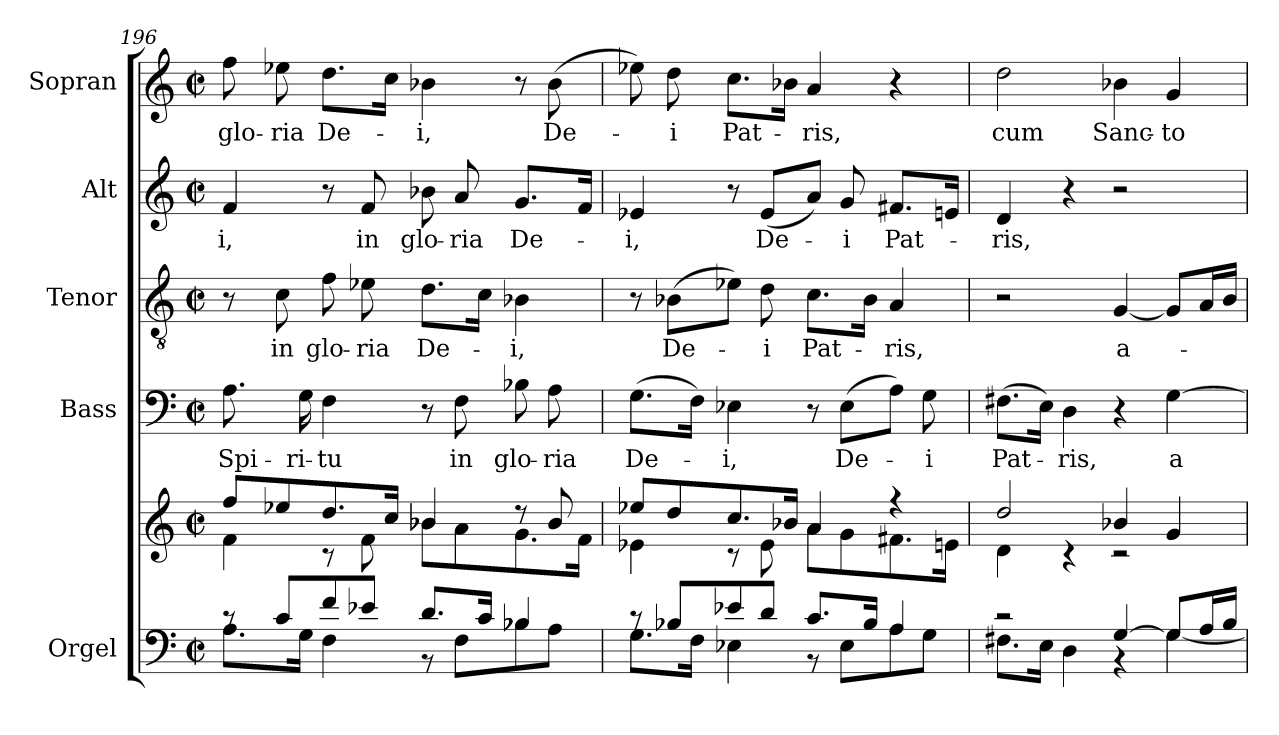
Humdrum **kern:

**kern	**kern	**kern	**text	**kern	**text	**kern	**text	**kern	**text
*part5	*part5	*part4	*part4	*part3	*part3	*part2	*part2	*part1	*part1
*staff6	*staff5	*staff4	*staff4	*staff3	*staff3	*staff2	*staff2	*staff1	*staff1
*I"Orgel	*	*I"Bass	*	*I"Tenor	*	*I"Alt	*	*I"Sopran	*
*I'Org.	*	*I'B	*	*I'T	*	*I'A	*	*I'S	*
*clefF4	*clefG2	*clefF4	*	*clefGv2	*	*clefG2	*	*clefG2	*
*k[]	*k[]	*k[]	*	*k[]	*	*k[]	*	*k[]	*
*C:	*C:	*C:	*	*C:	*	*C:	*	*C:	*
*M2/2	*M2/2	*M2/2	*	*M2/2	*	*M2/2	*	*M2/2	*
*met(c|)	*met(c|)	*met(c|)	*	*met(c|)	*	*met(c|)	*	*met(c|)	*
=196	=196	=196	=196	=196	=196	=196	=196	=196	=196
*^	*^	*	*	*	*	*	*	*	*
!	!	!	!	!	!LO:LY:b	!	!	!	!LO:LY:b	!	!LO:LY:b
8rc	8.A\L	8ff/L	4f\	8.A\	Spi-	8r	.	4f/	-i,	8ff\	glo-
!	!	!	!	!	!	!	!LO:LY:b	!	!	!	!LO:LY:b
8c/L	.	8ee-X/	.	.	.	8c\	in	.	.	8ee-X\	-ria
!	!	!	!	!	!LO:LY:b	!	!	!	!	!	!
.	16G\Jk	.	.	16G\	-ri-	.	.	.	.	.	.
!	!	!	!	!	!LO:LY:b	!	!LO:LY:b	!	!	!	!LO:LY:b
8f/	4F\	8.dd/	8rc	4F\	-tu	8f\	glo-	8r	.	8.dd\L	De-
!	!	!	!	!	!	!	!LO:LY:b	!	!LO:LY:b	!	!
8e-X/J	.	.	8f\	.	.	8e-X\	-ria	8f/	in	.	.
.	.	16cc/Jk	.	.	.	.	.	.	.	16cc\Jk	.
!	!	!	!	!	!	!	!LO:LY:b	!	!LO:LY:b	!	!LO:LY:b
8.d/L	8r	4b-X/	8b-X\L	8r	.	8.d\L	De-	8b-X\	glo-	4b-X\	-i,
!	!	!	!	!	!LO:LY:b	!	!	!	!LO:LY:b	!	!
.	8F\L	.	8a\	8F\	in	.	.	8a/	-ria	.	.
16c/Jk	.	.	.	.	.	16c\Jk	.	.	.	.	.
!	!	!	!	!	!LO:LY:b	!	!LO:LY:b	!	!LO:LY:b	!	!
4B-X/	8B-X\	8rdd	8.g\	8B-X\	glo-	4B-X\	-i,	8.g/L	De-	8r	.
!	!	!	!	!	!LO:LY:b	!	!	!	!	!	!LO:LY:b
.	8A\J	8b-/	.	8A\	-ria	.	.	.	.	(>8b-\	De-
.	.	.	16f\Jk	.	.	.	.	16f/Jk	.	.	.
=197	=197	=197	=197	=197	=197	=197	=197	=197	=197	=197	=197
!	!	!	!	!	!LO:LY:b	!	!	!	!LO:LY:b	!	!
8rc	8.G\L	8ee-X/L	4e-X\	(>8.G\L	De-	8r	.	4e-X/	-i,	8ee-X\)	.
!	!	!	!	!	!	!	!LO:LY:b	!	!	!	!LO:LY:b
8B-X/L	.	8dd/	.	.	.	(>8B-X\L	De-	.	.	8dd\	-i
.	16F\Jk	.	.	16F\Jk)	.	.	.	.	.	.	.
!	!	!	!	!	!LO:LY:b	!	!	!	!	!	!LO:LY:b
8e-X/	4E-X\	8.cc/	8rc	4E-X\	-i,	8e-X\J)	.	8r	.	8.cc\L	Pat-
!	!	!	!	!	!	!	!LO:LY:b	!	!LO:LY:b	!	!
8d/J	.	.	8e-\	.	.	8d\	-i	(<8e-/L	De-	.	.
.	.	16b-X/Jk	.	.	.	.	.	.	.	16b-X\Jk	.
!	!	!	!	!	!	!	!LO:LY:b	!	!	!	!LO:LY:b
8.c/L	8r	4a/	8a\L	8r	.	8.c\L	Pat-	8a/J)	.	4a/	-ris,
!	!	!	!	!	!LO:LY:b	!	!	!	!LO:LY:b	!	!
.	8E-\L	.	8g\	(>8E-\L	De-	.	.	8g/	-i	.	.
16B-/Jk	.	.	.	.	.	16B-\Jk	.	.	.	.	.
!	!	!	!	!	!	!	!LO:LY:b	!	!LO:LY:b	!	!
4A/	8A\	4ree	8.f#X\	8A\J)	.	4A/	-ris,	8.f#X/L	Pat-	4r	.
!	!	!	!	!	!LO:LY:b	!	!	!	!	!	!
.	8G\J	.	.	8G\	-i	.	.	.	.	.	.
.	.	.	16en\Jk	.	.	.	.	16en/Jk	.	.	.
=198	=198	=198	=198	=198	=198	=198	=198	=198	=198	=198	=198
!	!	!	!	!	!LO:LY:b	!	!	!	!LO:LY:b	!	!LO:LY:b
2rc	8.F#X\L	2dd/	4d\	(>8.F#X\L	Pat-	2r	.	4d/	-ris,	2dd\	cum
.	16E\Jk	.	.	16E\Jk)	.	.	.	.	.	.	.
!	!	!	!	!	!LO:LY:b	!	!	!	!	!	!
.	4D\	.	4rc	4D\	-ris,	.	.	4r	.	.	.
!	!	!	!	!	!	!	!LO:LY:b	!	!	!	!LO:LY:b
[>4G/	4rBB	4b-X/	2rc	4r	.	[4G/	a-	2r	.	4b-X\	Sanc-
!	!	!	!	!	!LO:LY:b	!	!	!	!	!	!LO:LY:b
8G/L]	[<4G\	4g/	.	[4G\	a-	8G/L]	.	.	.	4g/	-to
16A/L	.	.	.	.	.	16A/L	.	.	.	.	.
16B/JJ	.	.	.	.	.	16B/JJ	.	.	.	.	.
*v	*v	*	*	*	*	*	*	*	*	*	*
*	*v	*v	*	*	*	*	*	*	*	*
=	=	=	=	=	=	=	=	=	=
*-	*-	*-	*-	*-	*-	*-	*-	*-	*-
